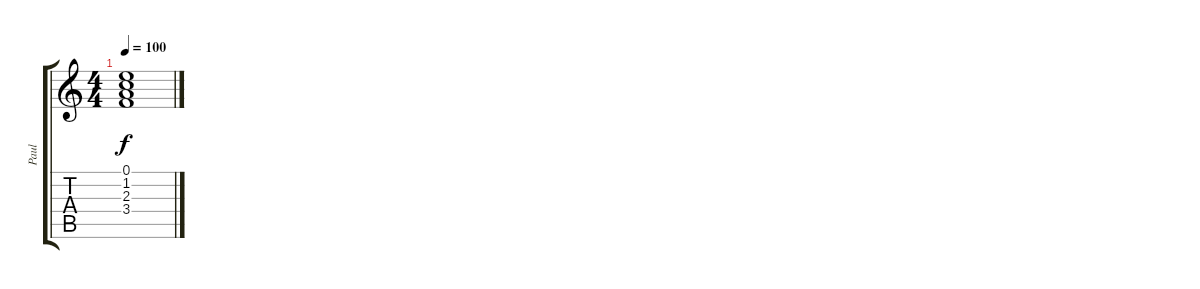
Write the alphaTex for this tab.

\track ("Paul" "Paul") {instrument acousticguitarsteel}
\staff {score tabs}
\tuning (E4 B3 G3 D3 A2 E2) {hide}
\ts (4 4)
\tempo 100
\clef g2
\ks c
(0.1{t} 1.2{t} 2.3{t} 3.4{t}).1{dy f}
